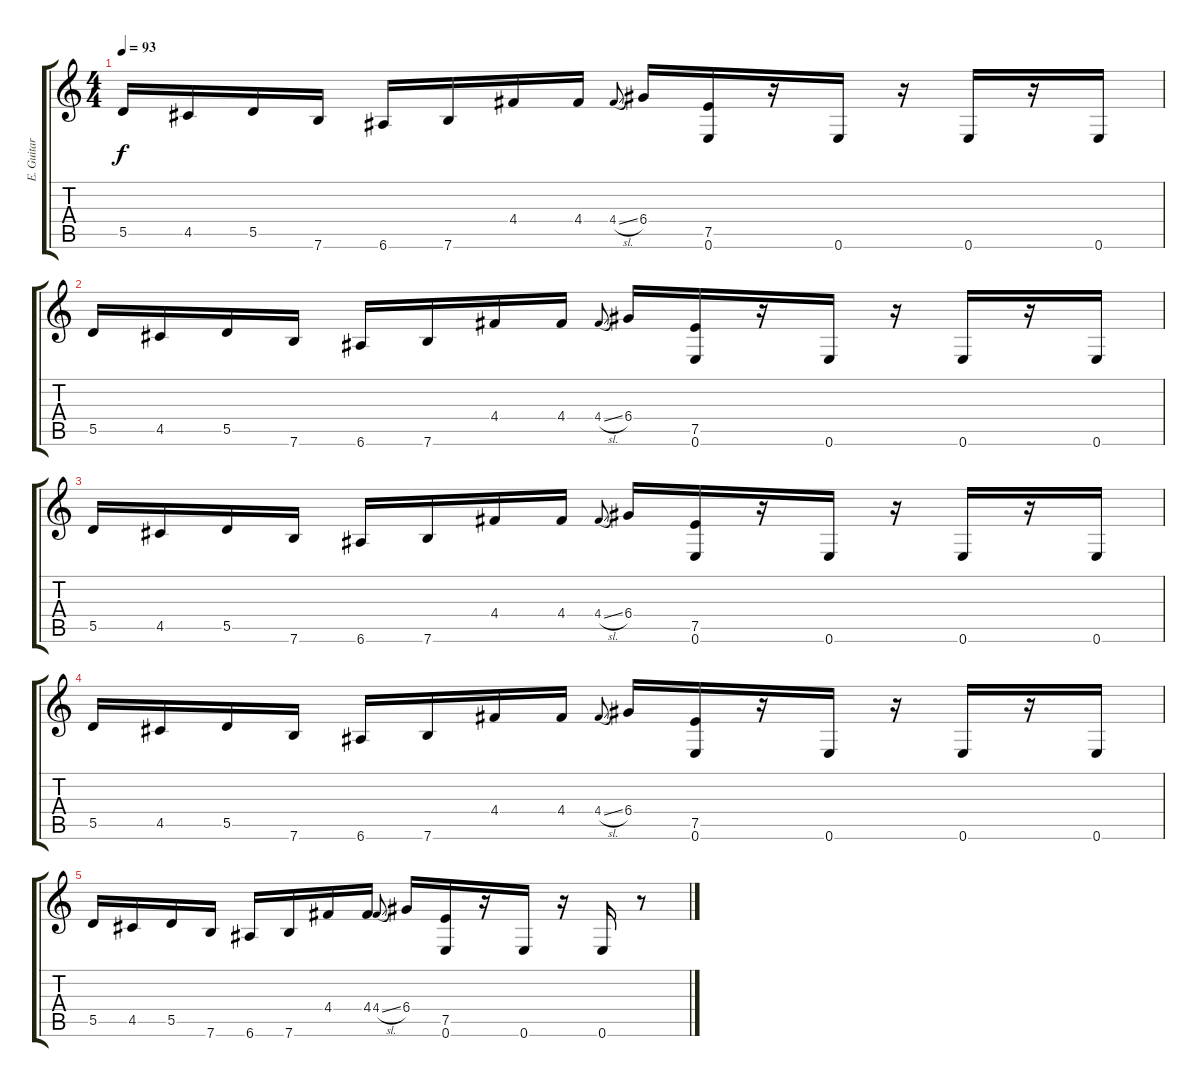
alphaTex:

\track ("E. Guitar II" "E. Guitar ") {instrument overdrivenguitar}
\staff {score tabs}
\tuning (E4 B3 G3 D3 A2 E2) {hide}
\ts (4 4)
\tempo 93
\clef g2
\ks c
5.5.16{dy f} 4.5.16 5.5.16 7.6.16 6.6.16 7.6.16 4.4.16 4.4.16 4.4{sl}.8{gr onbeat} 6.4.16 (7.5 0.6).16 r.16 0.6.16 r.16 0.6.16 r.16 0.6.16 |
5.5.16 4.5.16 5.5.16 7.6.16 6.6.16 7.6.16 4.4.16 4.4.16 4.4{sl}.8{gr onbeat} 6.4.16 (7.5 0.6).16 r.16 0.6.16 r.16 0.6.16 r.16 0.6.16 |
5.5.16 4.5.16 5.5.16 7.6.16 6.6.16 7.6.16 4.4.16 4.4.16 4.4{sl}.8{gr onbeat} 6.4.16 (7.5 0.6).16 r.16 0.6.16 r.16 0.6.16 r.16 0.6.16 |
5.5.16 4.5.16 5.5.16 7.6.16 6.6.16 7.6.16 4.4.16 4.4.16 4.4{sl}.8{gr onbeat} 6.4.16 (7.5 0.6).16 r.16 0.6.16 r.16 0.6.16 r.16 0.6.16 |
5.5.16 4.5.16 5.5.16 7.6.16 6.6.16 7.6.16 4.4.16 4.4.16 4.4{sl}.8{gr onbeat} 6.4.16 (7.5 0.6).16 r.16 0.6.16 r.16 0.6.16 r.8
